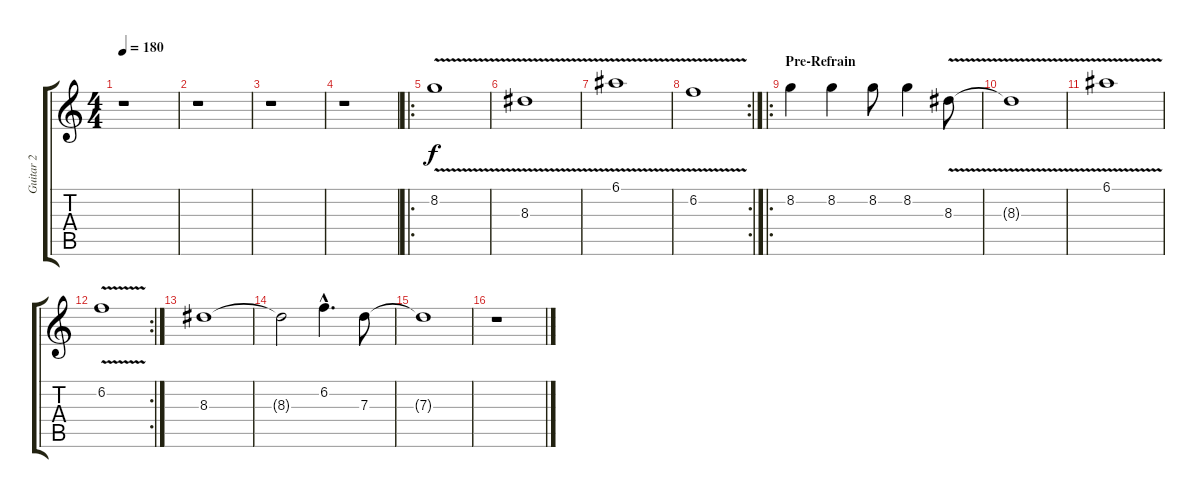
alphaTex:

\track ("Guitar 2" "Guitar 2") {instrument distortionguitar}
\staff {score tabs}
\tuning (E4 B3 G3 D3 A2 D2) {hide}
\ts (4 4)
\tempo 180
\clef g2
\ks c
r.1{dy f} |
r.1 |
r.1 |
r.1 |
\ro
8.2{v}.1 |
8.3{v}.1 |
6.1{v}.1 |
\rc 2
6.2{v}.1 |
\ro
\section ("" "Pre-Refrain")
8.2.4 8.2.4 8.2.8 8.2.4 8.3{v}.8 |
8.3{t}.1 |
6.1{v}.1 |
\rc 2
6.2{v}.1 |
8.3.1 |
8.3{t}.2 6.2{hac}.4{d} 7.3.8 |
7.3{t}.1 |
r.1
